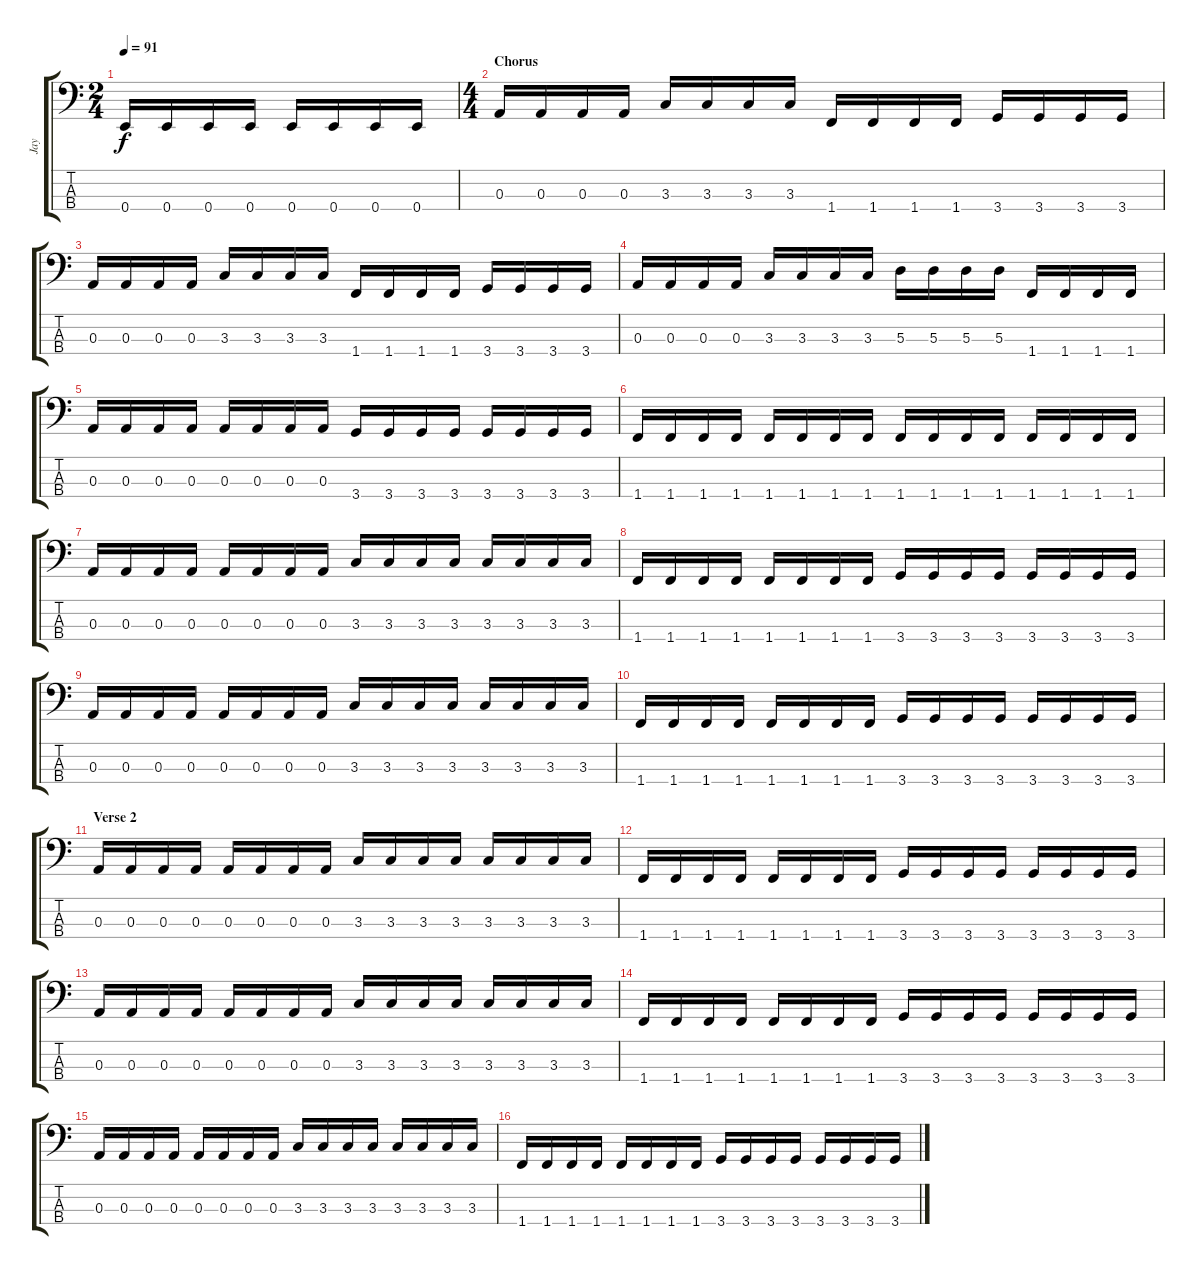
\track ("Jay" "Jay") {instrument electricbasspick}
\staff {score tabs}
\tuning (G2 D2 A1 E1) {hide}
\ts (2 4)
\tempo 91
\clef f4
\ks c
0.4.16{dy f} 0.4.16 0.4.16 0.4.16 0.4.16 0.4.16 0.4.16 0.4.16 |
\ts (4 4)
\section ("" "Chorus")
0.3.16 0.3.16 0.3.16 0.3.16 3.3.16 3.3.16 3.3.16 3.3.16 1.4.16 1.4.16 1.4.16 1.4.16 3.4.16 3.4.16 3.4.16 3.4.16 |
0.3.16 0.3.16 0.3.16 0.3.16 3.3.16 3.3.16 3.3.16 3.3.16 1.4.16 1.4.16 1.4.16 1.4.16 3.4.16 3.4.16 3.4.16 3.4.16 |
0.3.16 0.3.16 0.3.16 0.3.16 3.3.16 3.3.16 3.3.16 3.3.16 5.3.16 5.3.16 5.3.16 5.3.16 1.4.16 1.4.16 1.4.16 1.4.16 |
0.3.16 0.3.16 0.3.16 0.3.16 0.3.16 0.3.16 0.3.16 0.3.16 3.4.16 3.4.16 3.4.16 3.4.16 3.4.16 3.4.16 3.4.16 3.4.16 |
1.4.16 1.4.16 1.4.16 1.4.16 1.4.16 1.4.16 1.4.16 1.4.16 1.4.16 1.4.16 1.4.16 1.4.16 1.4.16 1.4.16 1.4.16 1.4.16 |
0.3.16 0.3.16 0.3.16 0.3.16 0.3.16 0.3.16 0.3.16 0.3.16 3.3.16 3.3.16 3.3.16 3.3.16 3.3.16 3.3.16 3.3.16 3.3.16 |
1.4.16 1.4.16 1.4.16 1.4.16 1.4.16 1.4.16 1.4.16 1.4.16 3.4.16 3.4.16 3.4.16 3.4.16 3.4.16 3.4.16 3.4.16 3.4.16 |
0.3.16 0.3.16 0.3.16 0.3.16 0.3.16 0.3.16 0.3.16 0.3.16 3.3.16 3.3.16 3.3.16 3.3.16 3.3.16 3.3.16 3.3.16 3.3.16 |
1.4.16 1.4.16 1.4.16 1.4.16 1.4.16 1.4.16 1.4.16 1.4.16 3.4.16 3.4.16 3.4.16 3.4.16 3.4.16 3.4.16 3.4.16 3.4.16 |
\section ("" "Verse 2")
0.3.16 0.3.16 0.3.16 0.3.16 0.3.16 0.3.16 0.3.16 0.3.16 3.3.16 3.3.16 3.3.16 3.3.16 3.3.16 3.3.16 3.3.16 3.3.16 |
1.4.16 1.4.16 1.4.16 1.4.16 1.4.16 1.4.16 1.4.16 1.4.16 3.4.16 3.4.16 3.4.16 3.4.16 3.4.16 3.4.16 3.4.16 3.4.16 |
0.3.16 0.3.16 0.3.16 0.3.16 0.3.16 0.3.16 0.3.16 0.3.16 3.3.16 3.3.16 3.3.16 3.3.16 3.3.16 3.3.16 3.3.16 3.3.16 |
1.4.16 1.4.16 1.4.16 1.4.16 1.4.16 1.4.16 1.4.16 1.4.16 3.4.16 3.4.16 3.4.16 3.4.16 3.4.16 3.4.16 3.4.16 3.4.16 |
0.3.16 0.3.16 0.3.16 0.3.16 0.3.16 0.3.16 0.3.16 0.3.16 3.3.16 3.3.16 3.3.16 3.3.16 3.3.16 3.3.16 3.3.16 3.3.16 |
1.4.16 1.4.16 1.4.16 1.4.16 1.4.16 1.4.16 1.4.16 1.4.16 3.4.16 3.4.16 3.4.16 3.4.16 3.4.16 3.4.16 3.4.16 3.4.16
